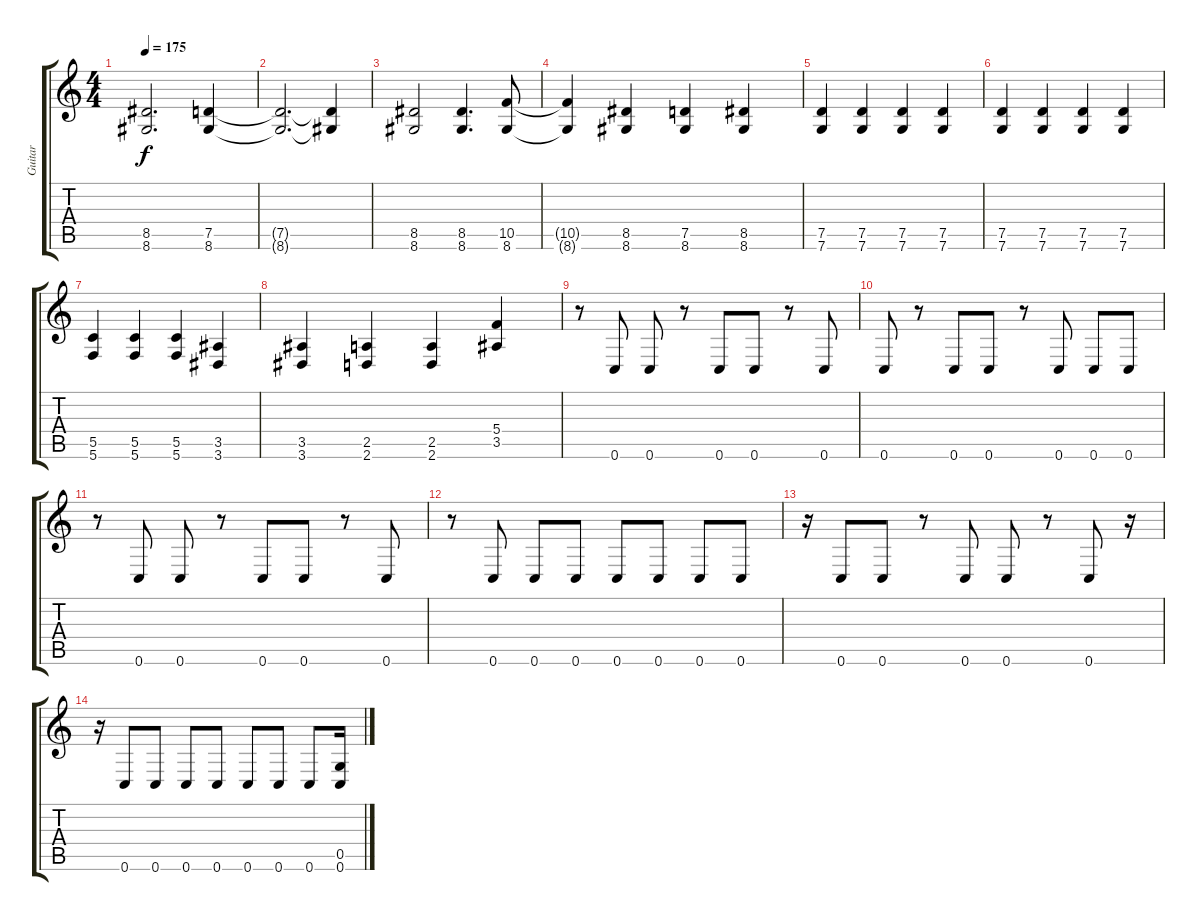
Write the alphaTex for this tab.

\track ("Guitar" "Guitar") {instrument distortionguitar}
\staff {score tabs}
\tuning (D4 A3 F3 C3 G2 C2) {hide}
\ts (4 4)
\tempo 175
\clef g2
\ks c
(8.5 8.6).2{d dy f} (7.5 8.6).4 |
(7.5{t} 8.6{t}).2{d} (7.5{t} 8.6{t}).4 |
(8.5 8.6).2 (8.5 8.6).4{d} (10.5 8.6).8 |
(10.5{t} 8.6{t}).4 (8.5 8.6).4 (7.5 8.6).4 (8.5 8.6).4 |
(7.5 7.6).4 (7.5 7.6).4 (7.5 7.6).4 (7.5 7.6).4 |
(7.5 7.6).4 (7.5 7.6).4 (7.5 7.6).4 (7.5 7.6).4 |
(5.5 5.6).4 (5.5 5.6).4 (5.5 5.6).4 (3.5 3.6).4 |
(3.5 3.6).4 (2.5 2.6).4 (2.5 2.6).4 (5.4 3.5).4 |
r.8 0.6.8 0.6.8 r.8 0.6.8 0.6.8 r.8 0.6.8 |
0.6.8 r.8 0.6.8 0.6.8 r.8 0.6.8 0.6.8 0.6.8 |
r.8 0.6.8 0.6.8 r.8 0.6.8 0.6.8 r.8 0.6.8 |
r.8 0.6.8 0.6.8 0.6.8 0.6.8 0.6.8 0.6.8 0.6.8 |
r.16 0.6.8 0.6.8 r.8 0.6.8 0.6.8 r.8 0.6.8 r.16 |
r.16 0.6.8 0.6.8 0.6.8 0.6.8 0.6.8 0.6.8 0.6.8 (0.5 0.6).16
